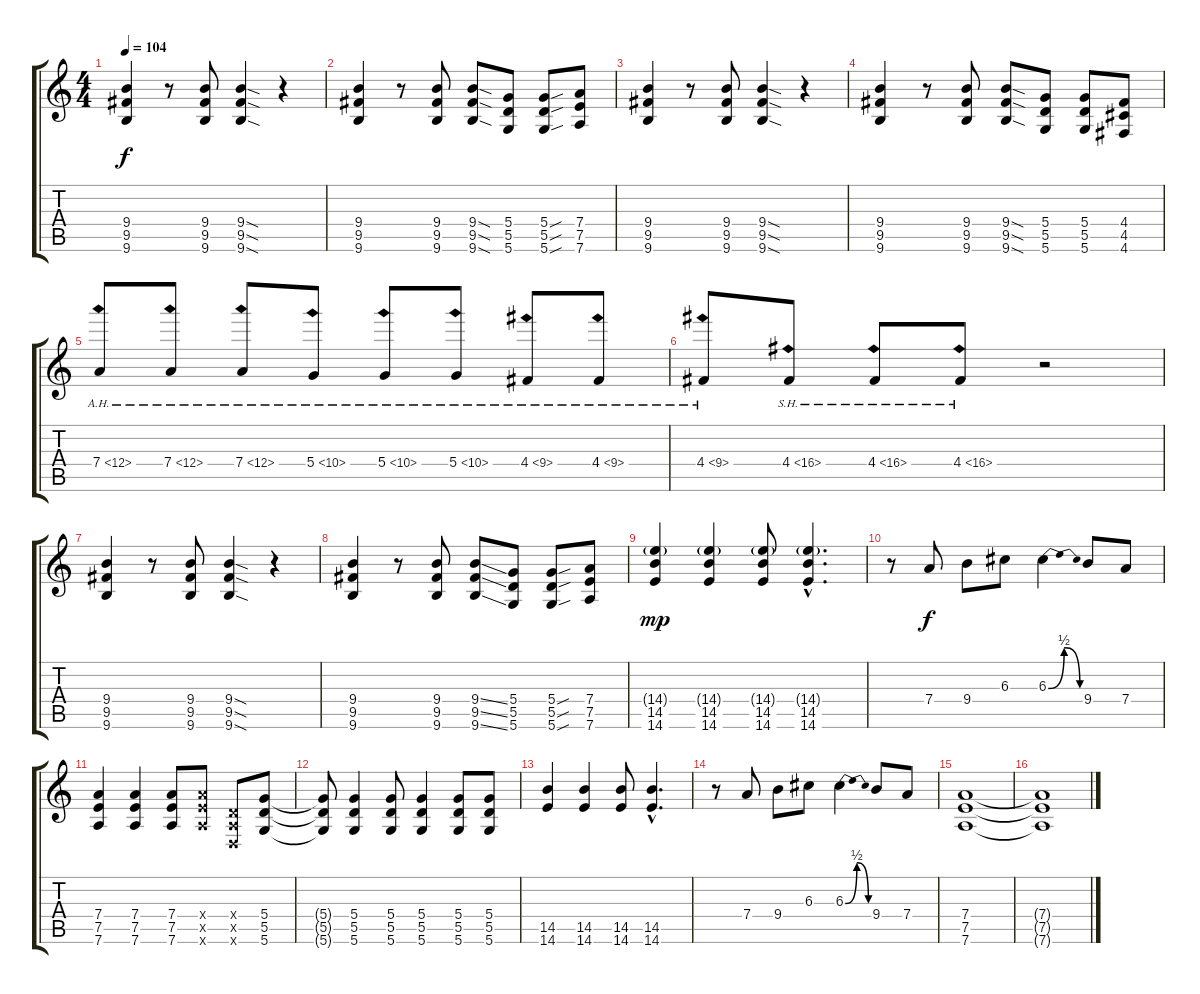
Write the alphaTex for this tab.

\track "" {instrument distortionguitar}
\staff {score tabs}
\tuning (E4 B3 G3 D3 A2 D2) {hide}
\ts (4 4)
\tempo 104
\clef g2
\ks c
(9.4 9.5 9.6).4{dy f} r.8 (9.4 9.5 9.6).8 (9.4{sod} 9.5{sod} 9.6{sod}).4 r.4 |
(9.4 9.5 9.6).4 r.8 (9.4 9.5 9.6).8 (9.4{sod} 9.5{sod} 9.6{sod}).8 (5.4 5.5 5.6).8 (5.4{sou} 5.5{sou} 5.6{sou}).8 (7.4 7.5 7.6).8 |
(9.4 9.5 9.6).4 r.8 (9.4 9.5 9.6).8 (9.4{sod} 9.5{sod} 9.6{sod}).4 r.4 |
(9.4 9.5 9.6).4 r.8 (9.4 9.5 9.6).8 (9.4{sod} 9.5{sod} 9.6{sod}).8 (5.4 5.5 5.6).8 (5.4 5.5 5.6).8 (4.4 4.5 4.6).8 |
7.4{ah 5}.8 7.4{ah 5}.8 7.4{ah 5}.8 5.4{ah 5}.8 5.4{ah 5}.8 5.4{ah 5}.8 4.4{ah 5}.8 4.4{ah 5}.8 |
4.4{ah 5}.8 4.4{sh 12}.8 4.4{sh 12}.8 4.4{sh 12}.8 r.2 |
(9.4 9.5 9.6).4 r.8 (9.4 9.5 9.6).8 (9.4{sod} 9.5{sod} 9.6{sod}).4 r.4 |
(9.4 9.5 9.6).4 r.8 (9.4 9.5 9.6).8 (9.4{ss} 9.5{ss} 9.6{ss}).8 (5.4 5.5 5.6).8 (5.4{sou} 5.5{sou} 5.6{sou}).8 (7.4 7.5 7.6).8 |
(14.4{g} 14.5 14.6).4{dy mp} (14.4{g} 14.5 14.6).4 (14.4{g} 14.5 14.6).8 (14.4{g hac} 14.5{hac} 14.6{hac}).4{d} |
r.8 7.4.8{dy f} 9.4.8 6.3.8 6.3{be (bendrelease 0 0 30 2 30 2 60 0)}.4 9.4.8 7.4.8 |
(7.4 7.5 7.6).4 (7.4 7.5 7.6).4 (7.4 7.5 7.6).8 (7.4{x} 7.5{x} 7.6{x}).8 (0.4{x} 0.5{x} 0.6{x}).8 (5.4 5.5 5.6).8 |
(5.4{t} 5.5{t} 5.6{t}).8 (5.4 5.5 5.6).4 (5.4 5.5 5.6).8 (5.4 5.5 5.6).4 (5.4 5.5 5.6).8 (5.4 5.5 5.6).8 |
(14.5 14.6).4 (14.5 14.6).4 (14.5 14.6).8 (14.5{hac} 14.6{hac}).4{d} |
r.8 7.4.8 9.4.8 6.3.8 6.3{be (bendrelease 0 0 30 2 30 2 60 0)}.4 9.4.8 7.4.8 |
(7.4 7.5 7.6).1 |
(7.4{t} 7.5{t} 7.6{t}).1
